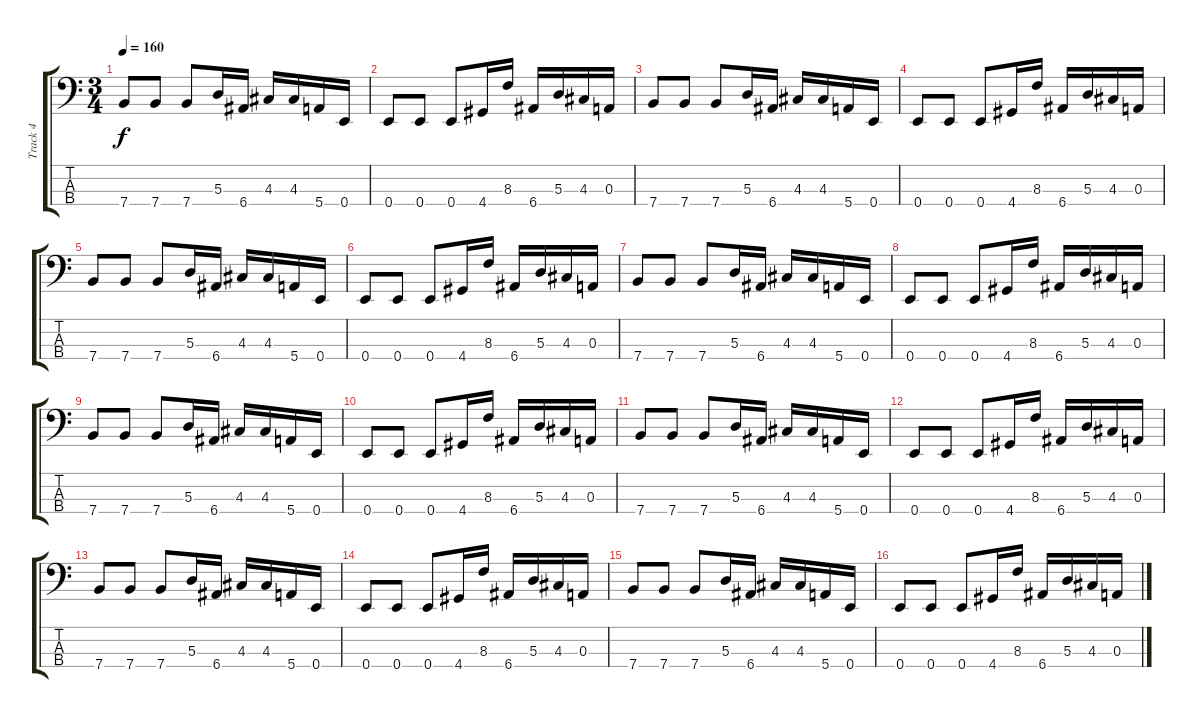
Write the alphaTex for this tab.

\track ("Track 4" "Track 4") {instrument electricbassfinger}
\staff {score tabs}
\tuning (G2 D2 A1 E1) {hide}
\ts (3 4)
\tempo 160
\clef f4
\ks c
7.4.8{dy f} 7.4.8 7.4.8 5.3.16 6.4.16 4.3.16 4.3.16 5.4.16 0.4.16 |
0.4.8 0.4.8 0.4.8 4.4.16 8.3.16 6.4.16 5.3.16 4.3.16 0.3.16 |
7.4.8 7.4.8 7.4.8 5.3.16 6.4.16 4.3.16 4.3.16 5.4.16 0.4.16 |
0.4.8 0.4.8 0.4.8 4.4.16 8.3.16 6.4.16 5.3.16 4.3.16 0.3.16 |
7.4.8 7.4.8 7.4.8 5.3.16 6.4.16 4.3.16 4.3.16 5.4.16 0.4.16 |
0.4.8 0.4.8 0.4.8 4.4.16 8.3.16 6.4.16 5.3.16 4.3.16 0.3.16 |
7.4.8 7.4.8 7.4.8 5.3.16 6.4.16 4.3.16 4.3.16 5.4.16 0.4.16 |
0.4.8 0.4.8 0.4.8 4.4.16 8.3.16 6.4.16 5.3.16 4.3.16 0.3.16 |
7.4.8 7.4.8 7.4.8 5.3.16 6.4.16 4.3.16 4.3.16 5.4.16 0.4.16 |
0.4.8 0.4.8 0.4.8 4.4.16 8.3.16 6.4.16 5.3.16 4.3.16 0.3.16 |
7.4.8 7.4.8 7.4.8 5.3.16 6.4.16 4.3.16 4.3.16 5.4.16 0.4.16 |
0.4.8 0.4.8 0.4.8 4.4.16 8.3.16 6.4.16 5.3.16 4.3.16 0.3.16 |
7.4.8 7.4.8 7.4.8 5.3.16 6.4.16 4.3.16 4.3.16 5.4.16 0.4.16 |
0.4.8 0.4.8 0.4.8 4.4.16 8.3.16 6.4.16 5.3.16 4.3.16 0.3.16 |
7.4.8 7.4.8 7.4.8 5.3.16 6.4.16 4.3.16 4.3.16 5.4.16 0.4.16 |
0.4.8 0.4.8 0.4.8 4.4.16 8.3.16 6.4.16 5.3.16 4.3.16 0.3.16
